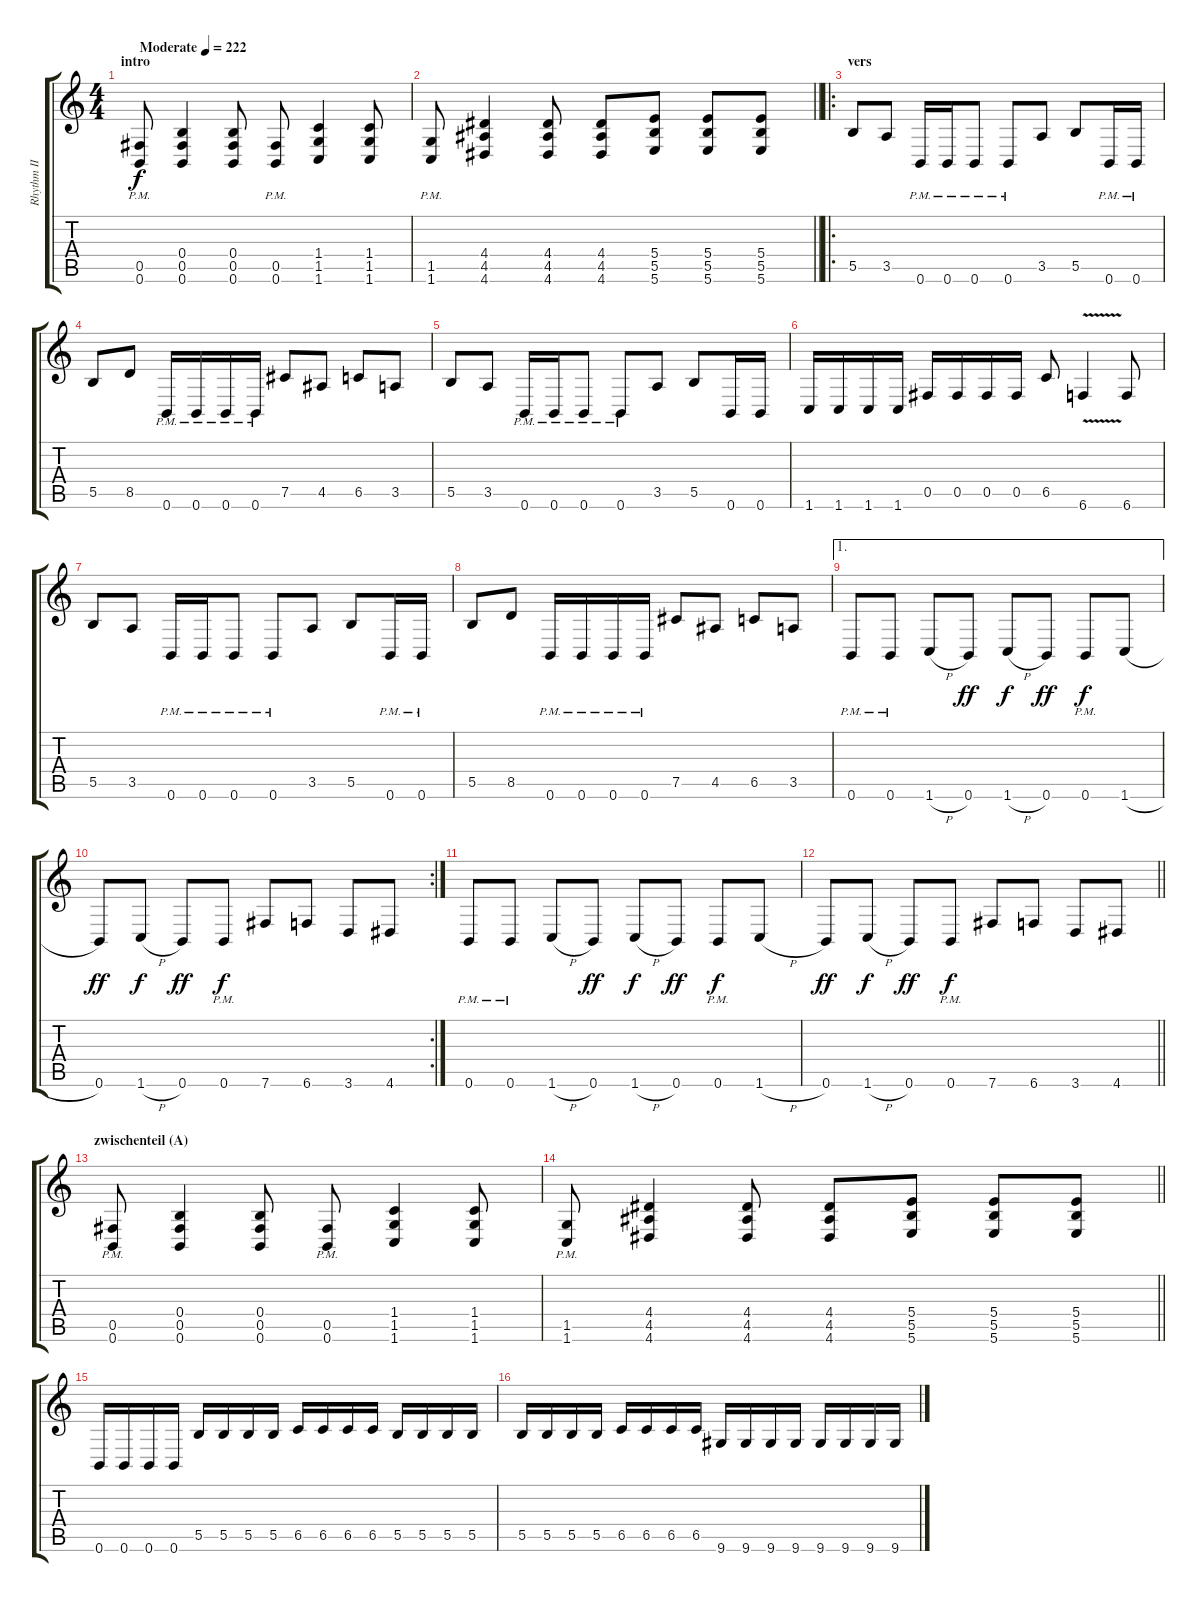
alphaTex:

\track ("Rhythm II" "Rhythm II") {instrument distortionguitar}
\staff {score tabs}
\tuning (Db4 Ab3 E3 B2 Gb2 B1) {hide}
\ts (4 4)
\section ("" "intro")
\tempo (222 "Moderate")
\clef g2
\ks c
(0.5{pm} 0.6{pm}).8{dy f instrument distortionguitar} (0.4 0.5 0.6).4 (0.4 0.5 0.6).8 (0.5{pm} 0.6{pm}).8 (1.4 1.5 1.6).4 (1.4 1.5 1.6).8 |
\barLineRight lightlight
(1.5{pm} 1.6{pm}).8 (4.4 4.5 4.6).4 (4.4 4.5 4.6).8 (4.4 4.5 4.6).8 (5.4 5.5 5.6).8 (5.4 5.5 5.6).8 (5.4 5.5 5.6).8 |
\ro
\section ("" "vers")
5.5.8 3.5.8 0.6{pm}.16 0.6{pm}.16 0.6{pm}.8 0.6{pm}.8 3.5.8 5.5.8 0.6{pm}.16 0.6{pm}.16 |
5.5.8 8.5.8 0.6{pm}.16 0.6{pm}.16 0.6{pm}.16 0.6{pm}.16 7.5.8 4.5.8 6.5.8 3.5.8 |
5.5.8 3.5.8 0.6{pm}.16 0.6{pm}.16 0.6{pm}.8 0.6{pm}.8 3.5.8 5.5.8 0.6.16 0.6.16 |
1.6.16 1.6.16 1.6.16 1.6.16 0.5.16 0.5.16 0.5.16 0.5.16 6.5.8 6.6{v}.4 6.6.8 |
5.5.8 3.5.8 0.6{pm}.16 0.6{pm}.16 0.6{pm}.8 0.6{pm}.8 3.5.8 5.5.8 0.6{pm}.16 0.6{pm}.16 |
5.5.8 8.5.8 0.6{pm}.16 0.6{pm}.16 0.6{pm}.16 0.6{pm}.16 7.5.8 4.5.8 6.5.8 3.5.8 |
\ae 1
0.6{pm}.8 0.6{pm}.8 1.6{h}.8 0.6.8{dy ff} 1.6{h}.8{dy f} 0.6.8{dy ff} 0.6{pm}.8{dy f} 1.6{h}.8 |
\rc 2
0.6.8{dy ff} 1.6{h}.8{dy f} 0.6.8{dy ff} 0.6{pm}.8{dy f} 7.6.8 6.6.8 3.6.8 4.6.8 |
0.6{pm}.8 0.6{pm}.8 1.6{h}.8 0.6.8{dy ff} 1.6{h}.8{dy f} 0.6.8{dy ff} 0.6{pm}.8{dy f} 1.6{h}.8 |
\barLineRight lightlight
0.6.8{dy ff} 1.6{h}.8{dy f} 0.6.8{dy ff} 0.6{pm}.8{dy f} 7.6.8 6.6.8 3.6.8 4.6.8 |
\section ("" "zwischenteil (A)")
(0.5{pm} 0.6{pm}).8 (0.4 0.5 0.6).4 (0.4 0.5 0.6).8 (0.5{pm} 0.6{pm}).8 (1.4 1.5 1.6).4 (1.4 1.5 1.6).8 |
\barLineRight lightlight
(1.5{pm} 1.6{pm}).8 (4.4 4.5 4.6).4 (4.4 4.5 4.6).8 (4.4 4.5 4.6).8 (5.4 5.5 5.6).8 (5.4 5.5 5.6).8 (5.4 5.5 5.6).8 |
0.6.16 0.6.16 0.6.16 0.6.16 5.5.16 5.5.16 5.5.16 5.5.16 6.5.16 6.5.16 6.5.16 6.5.16 5.5.16 5.5.16 5.5.16 5.5.16 |
5.5.16 5.5.16 5.5.16 5.5.16 6.5.16 6.5.16 6.5.16 6.5.16 9.6.16 9.6.16 9.6.16 9.6.16 9.6.16 9.6.16 9.6.16 9.6.16
